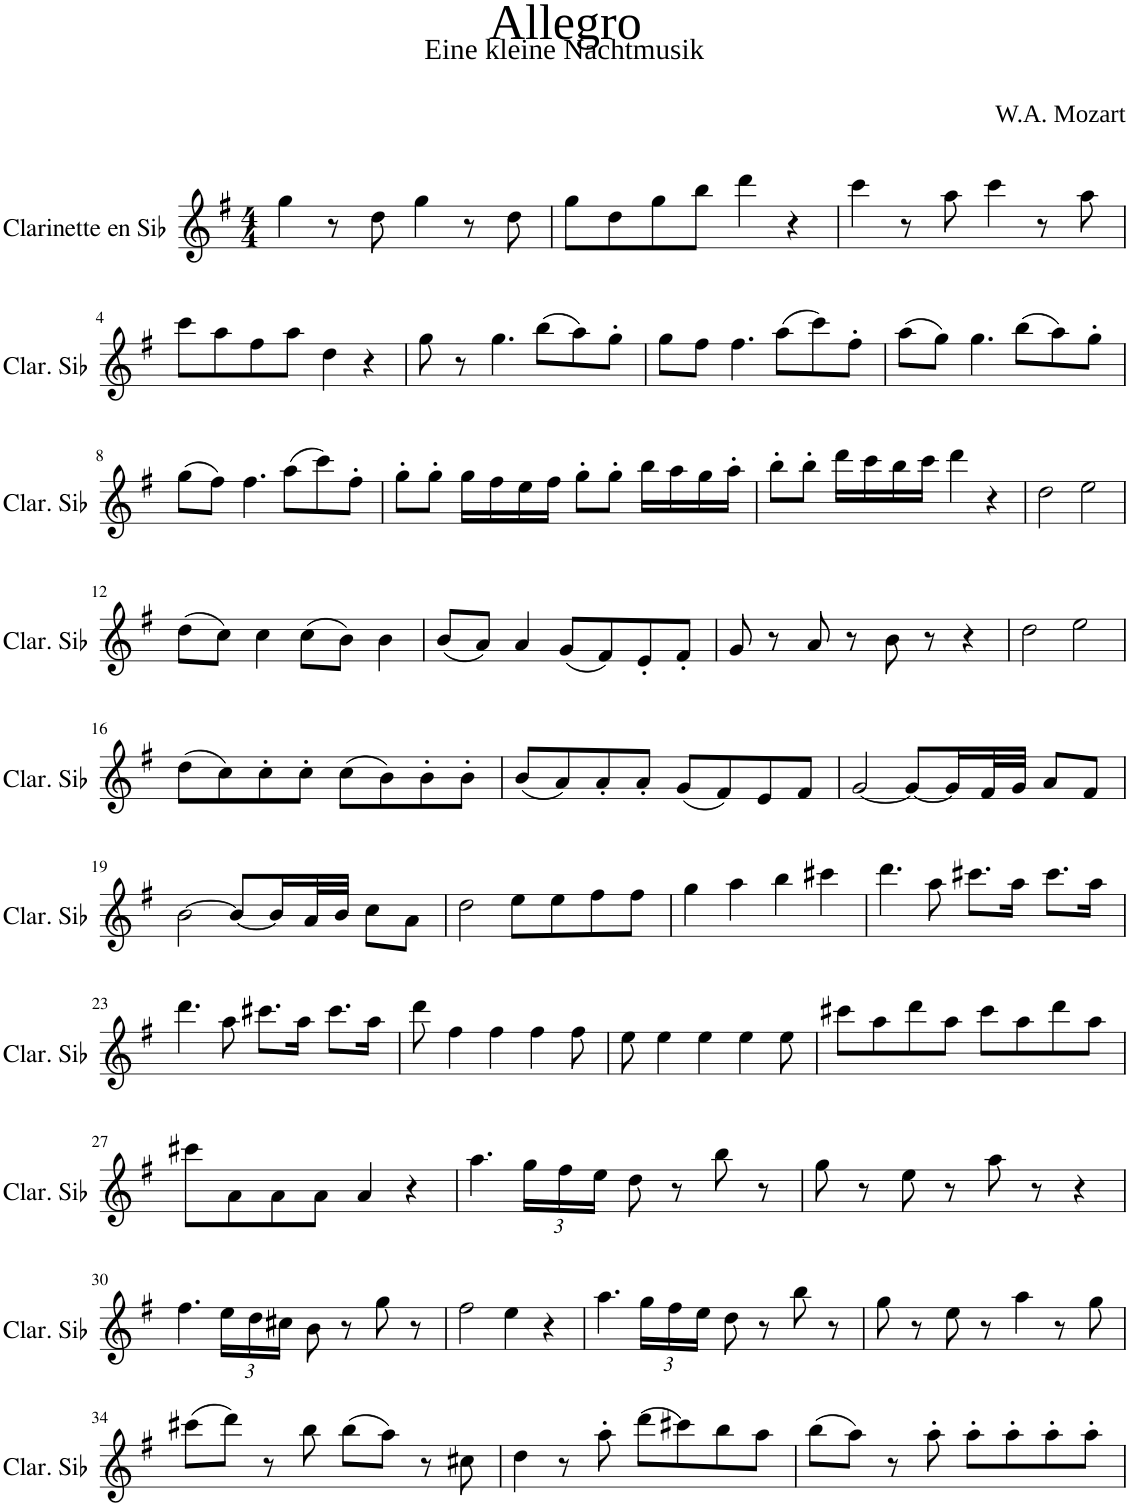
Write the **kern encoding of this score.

**kern
*part1
*staff1
*I"Clarinette en Sib
*I'Clar. Sib
*clefG2
*Trd1c2
*k[f#]
*M4/4
=1
4gg\
8r
8dd\
4gg\
8r
8dd\
=2
8gg\L
8dd\
8gg\
8bb\J
4ddd\
4r
=3
4ccc\
8r
8aa\
4ccc\
8r
8aa\
!!LO:LB:g=z
=4
8ccc\L
8aa\
8ff#\
8aa\J
4dd\
4r
=5
8gg\
8r
4.gg\
(8bb\L
8aa\)
8gg'\J
=6
8gg\L
8ff#\J
4.ff#\
(8aa\L
8ccc\)
8ff#'\J
=7
(8aa\L
8gg\J)
4.gg\
(8bb\L
8aa\)
8gg'\J
!!LO:LB:g=z
=8
(8gg\L
8ff#\J)
4.ff#\
(8aa\L
8ccc\)
8ff#'\J
=9
8gg'\L
8gg'\J
16gg\LL
16ff#\
16ee\
16ff#\JJ
8gg'\L
8gg'\J
16bb\LL
16aa\
16gg\
16aa'\JJ
=10
8bb'\L
8bb'\J
16ddd\LL
16ccc\
16bb\
16ccc\JJ
4ddd\
4r
=11
2dd\
2ee\
!!LO:LB:g=z
=12
(8dd\L
8cc\J)
4cc\
(8cc\L
8b\J)
4b\
=13
(8b/L
8a/J)
4a/
(8g/L
8f#/)
8e'/
8f#'/J
=14
8g/
8r
8a/
8r
8b\
8r
4r
=15
2dd\
2ee\
!!LO:LB:g=z
=16
(8dd\L
8cc\)
8cc'\
8cc'\J
(8cc\L
8b\)
8b'\
8b'\J
=17
(8b/L
8a/)
8a'/
8a'/J
(8g/L
8f#/)
8e/
8f#/J
=18
[2g/
8g/L_
16g/L]
32f#/L
32g/JJJ
8a/L
8f#/J
!!LO:LB:g=z
=19
[2b\
8b/L_
16b/L]
32a/L
32b/JJJ
8cc\L
8a\J
=20
2dd\
8ee\L
8ee\
8ff#\
8ff#\J
=21
4gg\
4aa\
4bb\
4ccc#X\
=22
4.ddd\
8aa\
8.ccc#X\L
16aa\Jk
8.ccc#\L
16aa\Jk
!!LO:LB:g=z
=23
4.ddd\
8aa\
8.ccc#X\L
16aa\Jk
8.ccc#\L
16aa\Jk
=24
8ddd\
4ff#\
4ff#\
4ff#\
8ff#\
=25
8ee\
4ee\
4ee\
4ee\
8ee\
=26
8ccc#X\L
8aa\
8ddd\
8aa\J
8ccc#\L
8aa\
8ddd\
8aa\J
!!LO:LB:g=z
=27
8ccc#X\L
8a\
8a\
8a\J
4a/
4r
=28
4.aa\
*Xbrackettup
24gg\LL
24ff#\
24ee\JJ
8dd\
8r
8bb\
8r
=29
8gg\
8r
8ee\
8r
8aa\
8r
4r
!!LO:LB:g=z
=30
4.ff#\
24ee\LL
24dd\
24cc#X\JJ
8b\
8r
8gg\
8r
=31
2ff#\
4ee\
4r
=32
4.aa\
24gg\LL
24ff#\
24ee\JJ
8dd\
8r
8bb\
8r
=33
8gg\
8r
8ee\
8r
4aa\
8r
8gg\
!!LO:LB:g=z
=34
(8ccc#X\L
8ddd\J)
8r
8bb\
(8bb\L
8aa\J)
8r
8cc#X\
=35
4dd\
8r
8aa'\
(8ddd\L
8ccc#X\)
8bb\
8aa\J
=36
(8bb\L
8aa\J)
8r
8aa'\
8aa'\L
8aa'\
8aa'\
8aa'\J
=
*-
